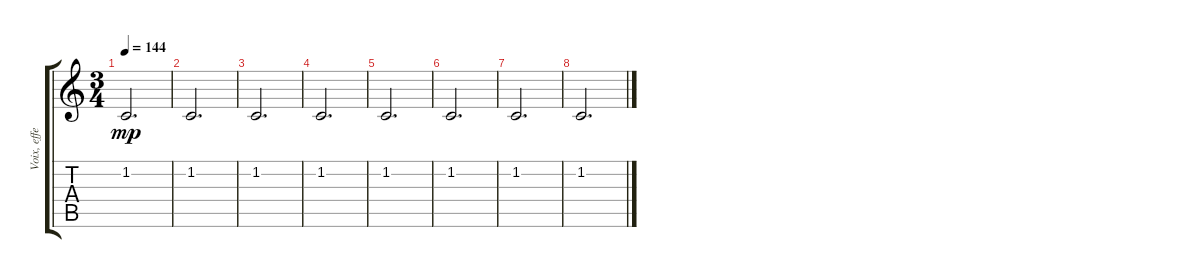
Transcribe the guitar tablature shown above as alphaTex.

\track ("Voix, effets" "Voix, effe") {instrument seashore}
\staff {score tabs}
\tuning (E4 B3 G3 D3 A2 E2) {hide}
\ts (3 4)
\tempo 144
\clef g2
\ks c
1.2.2{d dy mp} |
1.2.2{d} |
1.2.2{d} |
1.2.2{d} |
1.2.2{d} |
1.2.2{d} |
1.2.2{d} |
1.2.2{d}
